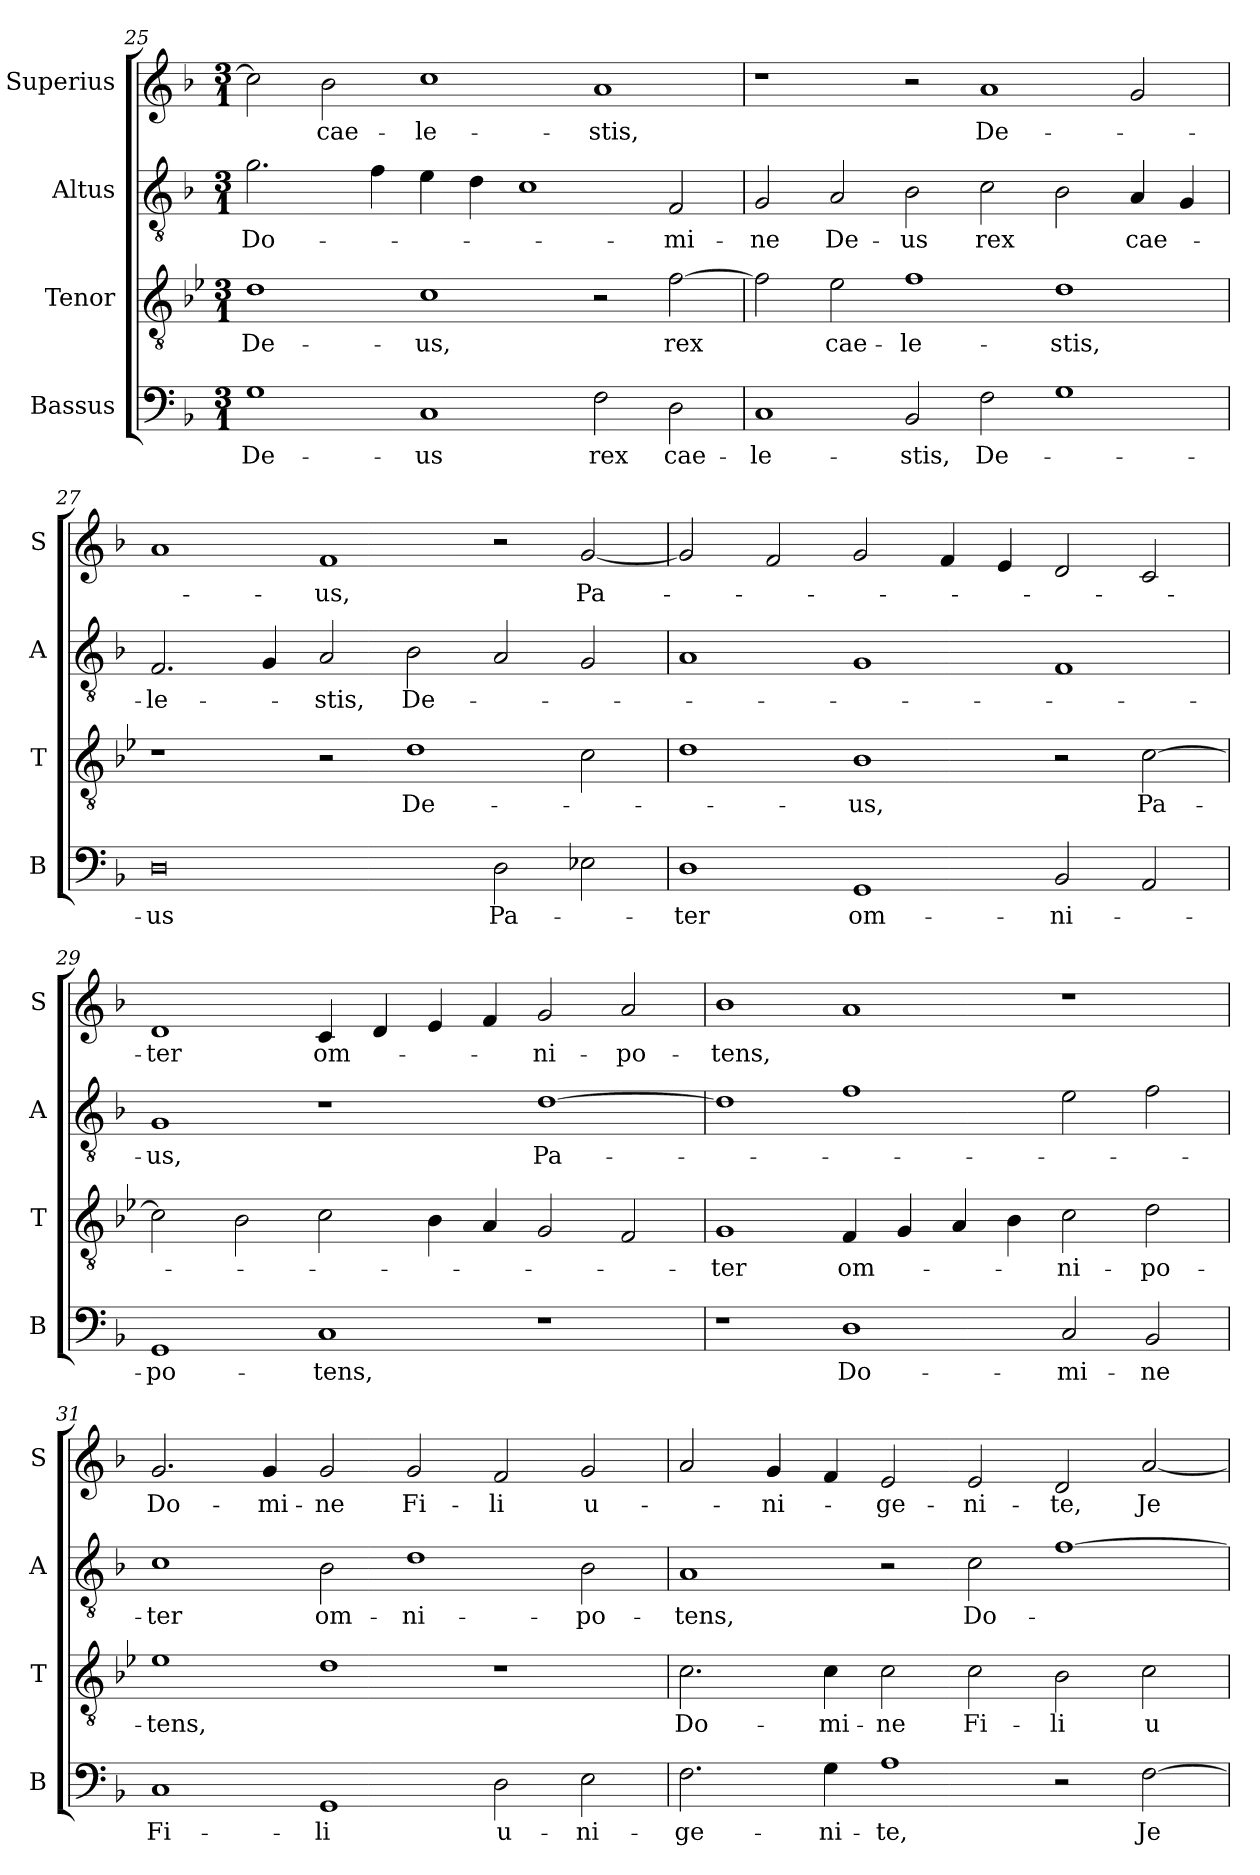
**kern	**text	**kern	**text	**kern	**text	**kern	**text
*part4	*part4	*part3	*part3	*part2	*part2	*part1	*part1
*staff4	*staff4	*staff3	*staff3	*staff2	*staff2	*staff1	*staff1
*I"Bassus	*	*I"Tenor	*	*I"Altus	*	*I"Superius	*
*I'B	*	*I'T	*	*I'A	*	*I'S	*
*clefF4	*	*clefGv2	*	*clefGv2	*	*clefG2	*
*k[b-]	*	*k[b-e-]	*	*k[b-]	*	*k[b-]	*
*M3/1	*	*M3/1	*	*M3/1	*	*M3/1	*
=25	=25	=25	=25	=25	=25	=25	=25
1G	De-	1d	De-	2.g\	Do-	2cc\]	.
.	.	.	.	.	.	2b-\	cae-
.	.	.	.	4f\	.	.	.
1C	-us	1c	-us,	4e\	.	1cc	-le-
.	.	.	.	4d\	.	.	.
.	.	.	.	1c	.	.	.
2F\	rex	2r	.	.	.	1a	-stis,
2D\	cae-	[2f\	rex	2F/	-mi-	.	.
=26	=26	=26	=26	=26	=26	=26	=26
1C	-le-	2f\]	.	2G/	-ne	1r	.
.	.	2e-\	cae-	2A/	De-	.	.
2BB-/	-stis,	1f	-le-	2B-\	-us	2r	.
2F\	De-	.	.	2c\	rex	1a	De-
1G	.	1d	-stis,	2B-\	.	.	.
.	.	.	.	4A/	cae-	2g/	.
.	.	.	.	4G/	.	.	.
=27	=27	=27	=27	=27	=27	=27	=27
0D	-us	1r	.	2.F/	-le-	1a	.
.	.	.	.	4G/	.	.	.
.	.	2r	.	2A/	-stis,	1f	-us,
.	.	1d	De-	2B-\	De-	.	.
2D\	Pa-	.	.	2A/	.	2r	.
2E-X\	.	2c\	.	2G/	.	[2g/	Pa-
=28	=28	=28	=28	=28	=28	=28	=28
1D	-ter	1d	.	1A	.	2g/]	.
.	.	.	.	.	.	2f/	.
1GG	om-	1B-	-us,	1G	.	2g/	.
.	.	.	.	.	.	4f/	.
.	.	.	.	.	.	4e/	.
2BB-/	-ni-	2r	.	1F	.	2d/	.
2AA/	.	[2c\	Pa-	.	.	2c/	.
=29	=29	=29	=29	=29	=29	=29	=29
1GG	-po-	2c\]	.	1G	-us,	1d	-ter
.	.	2B-\	.	.	.	.	.
1C	-tens,	2c\	.	1r	.	4c/	om-
.	.	.	.	.	.	4d/	.
.	.	4B-\	.	.	.	4e/	.
.	.	4A/	.	.	.	4f/	.
1r	.	2G/	.	[1d	Pa-	2g/	-ni-
.	.	2F/	.	.	.	2a/	-po-
=30	=30	=30	=30	=30	=30	=30	=30
1r	.	1G	-ter	1d]	.	1b-	-tens,
1D	Do-	4F/	om-	1f	.	1a	.
.	.	4G/	.	.	.	.	.
.	.	4A/	.	.	.	.	.
.	.	4B-\	.	.	.	.	.
2C/	-mi-	2c\	-ni-	2e\	.	1r	.
2BB-/	-ne	2d\	-po-	2f\	.	.	.
=31	=31	=31	=31	=31	=31	=31	=31
1C	Fi-	1e-	-tens,	1c	-ter	2.g/	Do-
.	.	.	.	.	.	4g/	-mi-
1GG	-li	1d	.	2B-\	om-	2g/	-ne
.	.	.	.	1d	-ni-	2g/	Fi-
2D\	u-	1r	.	.	.	2f/	-li
2E\	-ni-	.	.	2B-\	-po-	2g/	u-
=32	=32	=32	=32	=32	=32	=32	=32
2.F\	-ge-	2.c\	Do-	1A	-tens,	2a/	.
.	.	.	.	.	.	4g/	-ni-
4G\	-ni-	4c\	-mi-	.	.	4f/	.
1A	-te,	2c\	-ne	2r	.	2e/	-ge-
.	.	2c\	Fi-	2c\	Do-	2e/	-ni-
2r	.	2B-\	-li	[1f	.	2d/	-te,
[2F\	Je-	2c\	u-	.	.	[2a/	Je-
=	=	=	=	=	=	=	=
*-	*-	*-	*-	*-	*-	*-	*-
